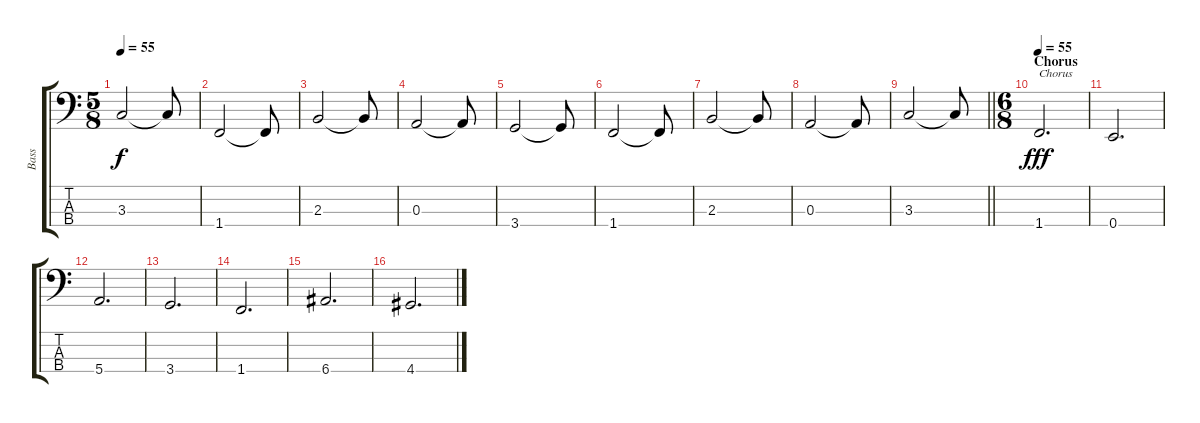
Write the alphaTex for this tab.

\track ("Bass" "Bass") {instrument acousticbass}
\staff {score tabs}
\tuning (G2 D2 A1 E1) {hide}
\ts (5 8)
\tempo 55
\clef f4
\ks c
3.3.2{dy f} 3.3{t}.8 |
1.4.2 1.4{t}.8 |
2.3.2 2.3{t}.8 |
0.3.2 0.3{t}.8 |
3.4.2 3.4{t}.8 |
1.4.2 1.4{t}.8 |
2.3.2 2.3{t}.8 |
0.3.2 0.3{t}.8 |
\barLineRight lightlight
3.3.2 3.3{t}.8 |
\ts (6 8)
\section ("" "Chorus")
\tempo 55
1.4.2{d txt "Chorus" dy fff} |
0.4.2{d} |
5.4.2{d} |
3.4.2{d} |
1.4.2{d} |
6.4.2{d} |
4.4.2{d}
